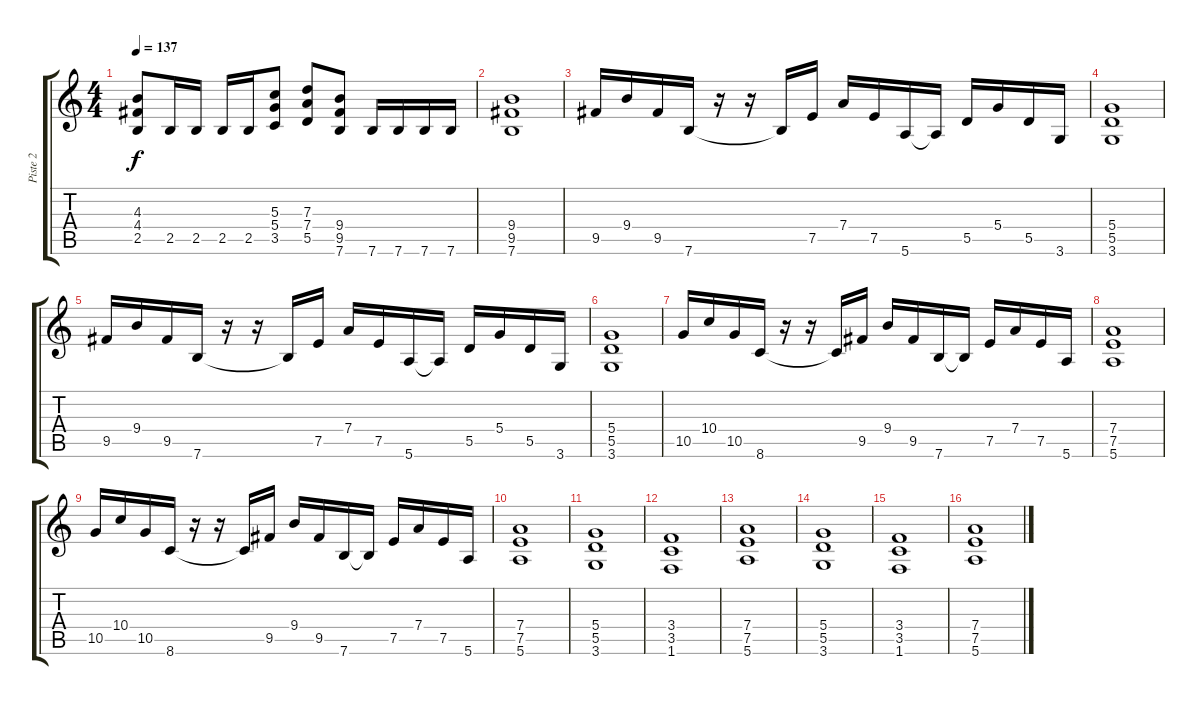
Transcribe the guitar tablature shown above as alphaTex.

\track ("Piste 2" "Piste 2") {instrument distortionguitar}
\staff {score tabs}
\tuning (E4 B3 G3 D3 A2 E2) {hide}
\ts (4 4)
\tempo 137
\clef g2
\ks c
(4.3 4.4 2.5).8{dy f} 2.5.16 2.5.16 2.5.16 2.5.16 (5.3 5.4 3.5).8 (7.3 7.4 5.5).8 (9.4 9.5 7.6).8 7.6.16 7.6.16 7.6.16 7.6.16 |
(9.4 9.5 7.6).1 |
9.5.16 9.4.16 9.5.16 7.6.16 r.16 r.16 7.6{t}.16 7.5.16 7.4.16 7.5.16 5.6.16 5.6{t}.16 5.5.16 5.4.16 5.5.16 3.6.16 |
(5.4 5.5 3.6).1 |
9.5.16 9.4.16 9.5.16 7.6.16 r.16 r.16 7.6{t}.16 7.5.16 7.4.16 7.5.16 5.6.16 5.6{t}.16 5.5.16 5.4.16 5.5.16 3.6.16 |
(5.4 5.5 3.6).1 |
10.5.16 10.4.16 10.5.16 8.6.16 r.16 r.16 8.6{t}.16 9.5.16 9.4.16 9.5.16 7.6.16 7.6{t}.16 7.5.16 7.4.16 7.5.16 5.6.16 |
(7.4 7.5 5.6).1 |
10.5.16 10.4.16 10.5.16 8.6.16 r.16 r.16 8.6{t}.16 9.5.16 9.4.16 9.5.16 7.6.16 7.6{t}.16 7.5.16 7.4.16 7.5.16 5.6.16 |
(7.4 7.5 5.6).1 |
(5.4 5.5 3.6).1 |
(3.4 3.5 1.6).1 |
(7.4 7.5 5.6).1 |
(5.4 5.5 3.6).1 |
(3.4 3.5 1.6).1 |
(7.4 7.5 5.6).1
